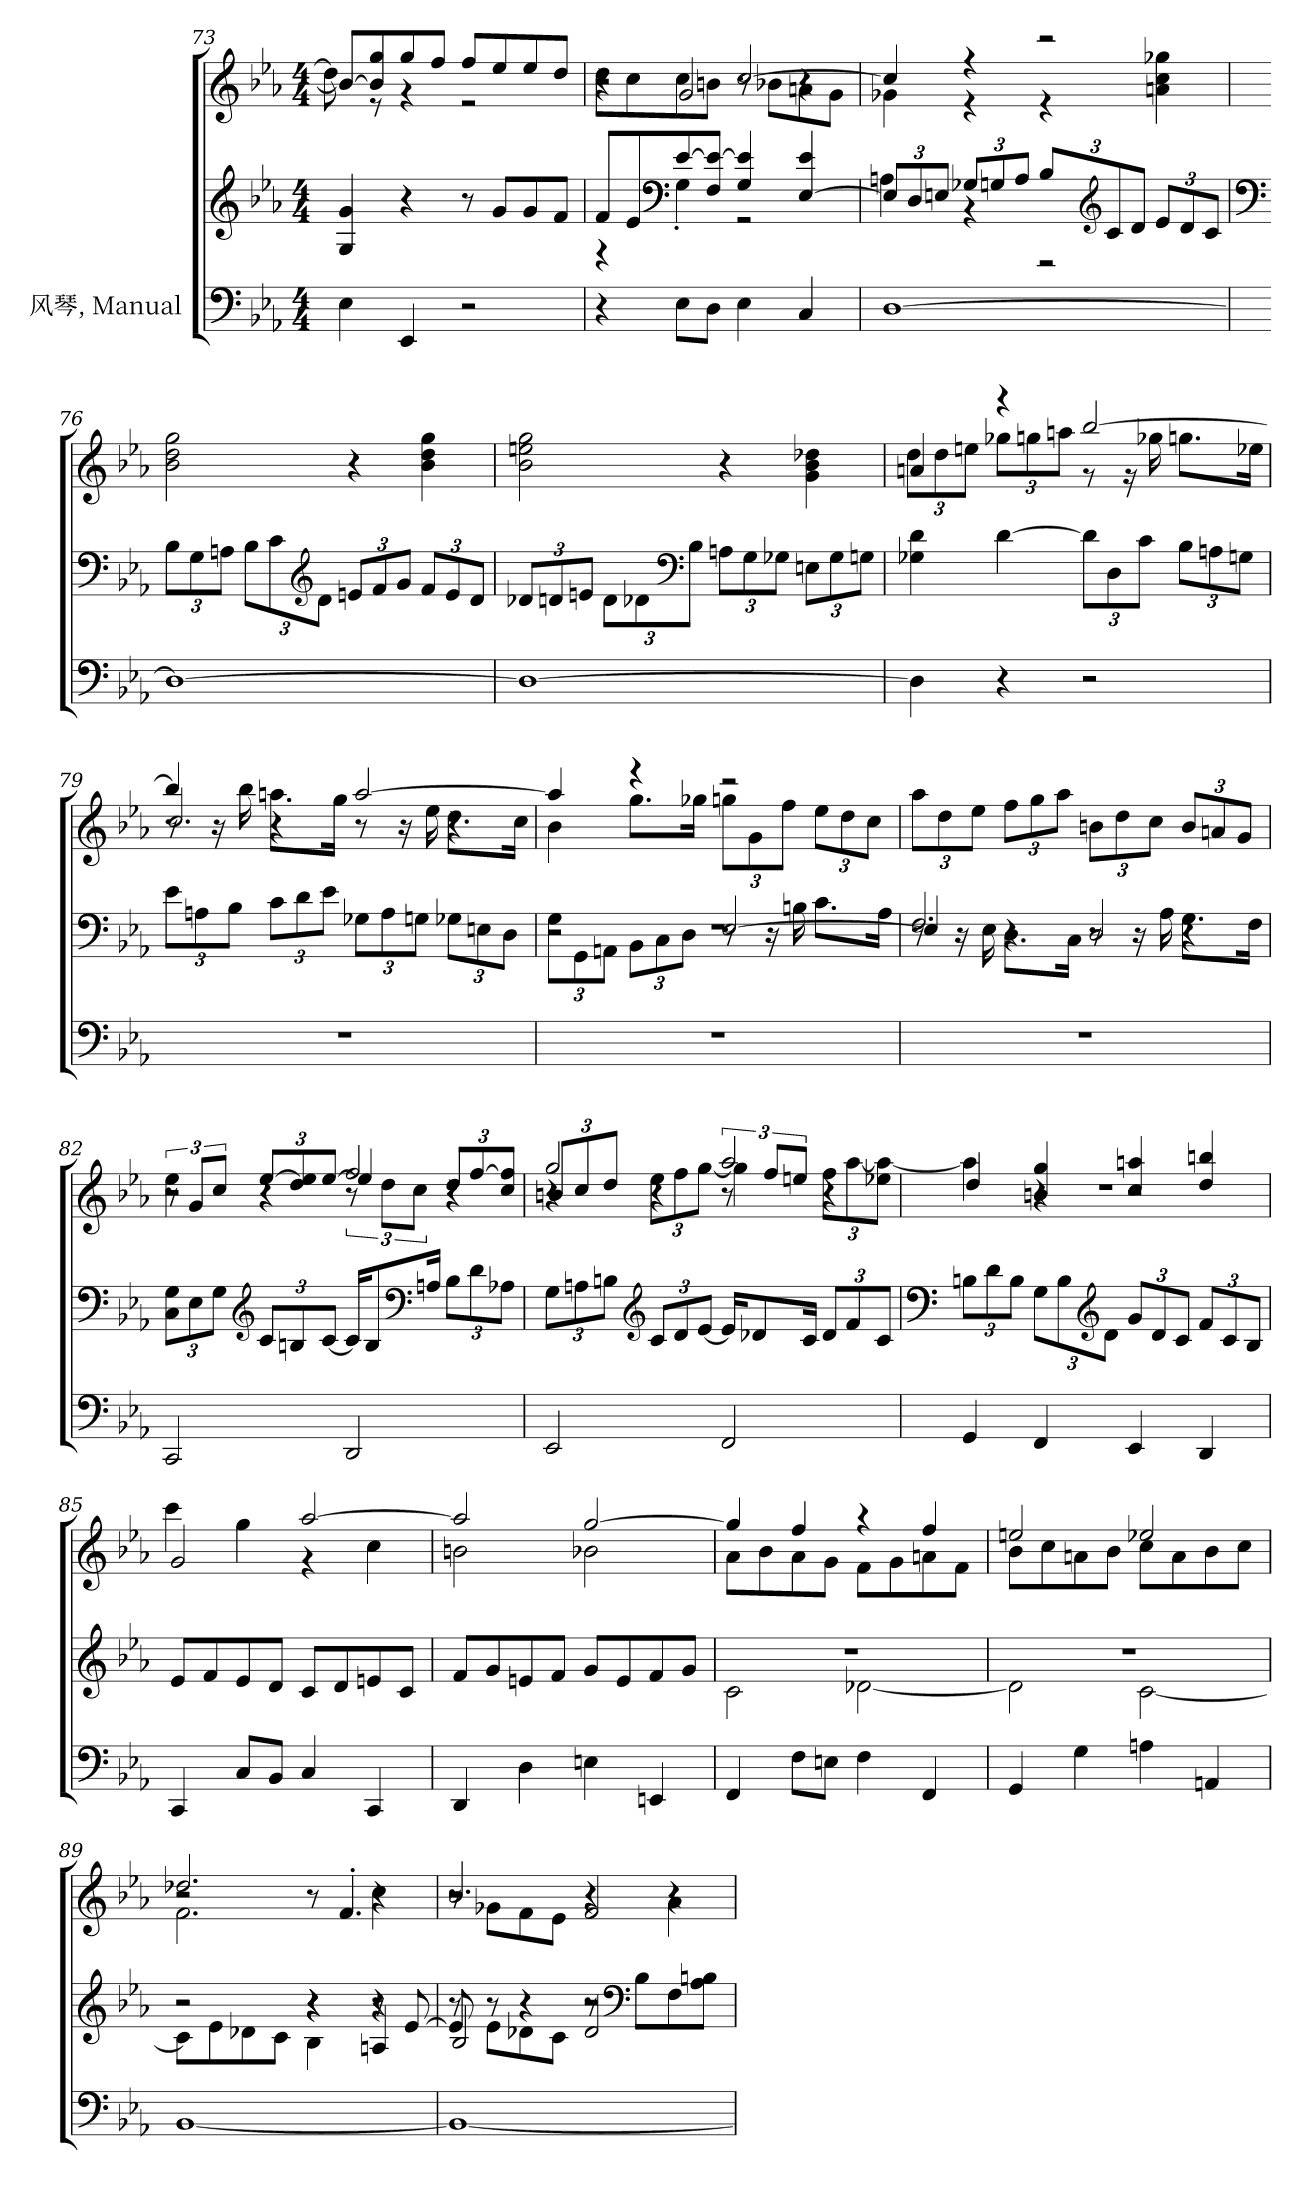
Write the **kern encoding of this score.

**kern	**kern	**kern
*part1	*part1	*part1
*staff3	*staff2	*staff1
*I"风琴, Manual	*	*
*clefF4	*clefG2	*clefG2
*k[b-e-a-]	*k[b-e-a-]	*k[b-e-a-]
*M4/4	*M4/4	*M4/4
=73	=73	=73
*	*	*^
4E-\	4G/ 4g/	8b-/L_	8dd\]
.	.	8b-/] 8gg/	8r
4EE-/	4r	8gg/	4r
.	.	8ff/J	.
2r	8r	8ff/L	2r
.	8g/L	8ee-/	.
.	8g/	8ee-/	.
.	8f/J	8dd/J	.
=74	=74	=74	=74
*	*^	*	*^
4r	8f/L	4r	2r	8dd\L	4r
.	8e-/	.	.	8cc\	.
*	*clefF4	*	*	*	*
8E-\L	[8e-/	4G'\	.	8cc\	2g/
8D\J	8F/ 8e-/_J	.	.	8bn\J	.
4E-\	4G/ 4e-/]	2r	[2cc/	8r	.
.	.	.	.	8b-X\L	.
4C/	[4E-/ 4e-/	.	.	8an\	4r
.	.	.	.	8g\J	.
*	*	*	*v	*v	*v
!!LO:LB:g=z
=75	=75	=75	=75
*	*Xbrackettup	*	*
*	*	*	*^
[1D	12E-/L]	4An\	4cc/]	4g-X\
.	12D/	.	.	.
.	12En/J	.	.	.
.	12G-X/L	4r	4r	4r
.	12Gn/	.	.	.
.	12A/J	.	.	.
.	12B-/L	2r	2r	4r
*	*clefG2	*	*	*
.	12c/	.	.	.
.	12d/J	.	.	.
.	12e-/L	.	.	4an\ 4cc\ 4gg-X\
.	12d/	.	.	.
.	12c/J	.	.	.
*	*v	*v	*	*
*	*	*v	*v
=76	=76	=76
*	*clefF4	*
1D_	12B-\L	2b-\ 2dd\ 2gg\
.	12G\	.
.	12An\J	.
.	12B-\L	.
.	12c\	.
*	*clefG2	*
.	12d\J	.
.	12en/L	4r
.	12f/	.
.	12g/J	.
.	12f/L	4b-\ 4dd\ 4gg\
.	12e/	.
.	12d/J	.
!!LO:LB:g=z
=77	=77	=77
1D_	12d-X/L	2b-\ 2een\ 2gg\
.	12dn/	.
.	12en/J	.
.	12d\L	.
.	12d-X\	.
*	*clefF4	*
.	12B-\J	.
.	12An\L	4r
.	12G\	.
.	12G-X\J	.
.	12En\L	4g\ 4b-\ 4dd-X\
.	12G-\	.
.	12Gn\J	.
=78	=78	=78
*	*	*^
*	*	*	*Xbrackettup
4D\]	4G-X\ 4d\	4an/	12dd\L
.	.	.	12dd\
.	.	.	12een\J
4r	[4d\	4r	12gg-X\L
.	.	.	12ggn\
.	.	.	12aan\J
2r	12d\L]	[2bb-/	8r
.	12D\	.	.
.	.	.	16r
.	12c\J	.	.
.	.	.	16gg-X\
.	12B-\L	.	8.ggn\L
.	12An\	.	.
.	12Gn\J	.	.
.	.	.	16ee-X\Jk
!!LO:PB:g=z
=79	=79	=79	=79
*	*	*	*^
1r	12e-\L	4bb-/]	8r	2.cc/
.	12An\	.	.	.
.	.	.	16r	.
.	12B-\J	.	.	.
.	.	.	16bb-\	.
.	12c\L	4r	8.aan\L	.
.	12d\	.	.	.
.	12e-\J	.	.	.
.	.	.	16gg\Jk	.
.	12G-X\L	[2aa/	8r	.
.	12A\	.	.	.
.	.	.	16r	.
.	12Gn\J	.	.	.
.	.	.	16ee-\	.
.	12G-X\L	.	8.dd\L	4r
.	12En\	.	.	.
.	12D\J	.	.	.
.	.	.	16cc\Jk	.
*	*	*	*v	*v
=80	=80	=80	=80
*	*^	*	*
*	*	*^	*	*
1r	1r	12G\L	2r	4aa/]	4b-\
.	.	12GG\	.	.	.
.	.	12AAn\J	.	.	.
.	.	12BB-\L	.	4r	8.gg\L
.	.	12C\	.	.	.
.	.	12D\J	.	.	.
.	.	.	.	.	16gg-X\Jk
.	.	8r	[2E-/	2r	12ggn\L
.	.	.	.	.	12g\
.	.	16r	.	.	.
.	.	.	.	.	12ff\J
.	.	16Bn\	.	.	.
.	.	8.c\L	.	.	12ee-\L
.	.	.	.	.	12dd\
.	.	.	.	.	12cc\J
.	.	16A-\Jk	.	.	.
*	*	*	*	*v	*v
!!LO:LB:g=z
=81	=81	=81	=81	=81
1r	2.F/	8r	4E-/]	12aa-\L
.	.	.	.	12dd\
.	.	16r	.	.
.	.	.	.	12ee-\J
.	.	16E-\	.	.
.	.	8.D\L	4r	12ff\L
.	.	.	.	12gg\
.	.	.	.	12aa-\J
.	.	16C\Jk	.	.
.	.	8r	2D/	12bn\L
.	.	.	.	12dd\
.	.	16r	.	.
.	.	.	.	12cc\J
.	.	16A-\	.	.
.	4r	8.G\L	.	12b/L
.	.	.	.	12an/
.	.	.	.	12g/J
.	.	16F\Jk	.	.
*	*v	*v	*v	*
=82	=82	=82
*	*	*^
*	*	*	*^
*	*	*	*	*brackettup
2CC/	12C\ 12G\L	2r	4ee-\	12r
.	12E-\	.	.	12g/L
.	12G\J	.	.	12cc/J
*	*clefG2	*	*	*
*	*	*	*	*Xbrackettup
.	12c/L	.	4r	[12ee-/L
.	12Bn/	.	.	12dd/ 12ee-/]
.	[12c/J	.	.	[12ee-/J
*	*	*	*brackettup	*
2DD/	16c/KL]	2ff/	12r	4ee-/]
.	8B/	.	.	.
.	.	.	12dd\L	.
.	.	.	12cc\J	.
*	*clefF4	*	*	*
.	16An/Jk	.	.	.
*	*	*	*	*Xbrackettup
.	12B\L	.	4r	12dd/L
.	12d\	.	.	[12ff/
.	12A-X\J	.	.	12cc/ 12ff/]J
!!LO:LB:g=z	!!	!!
=83	=83	=83	=83	=83
2EE-/	12G\L	2gg/	4r	12bn/L
.	12An\	.	.	12cc/
.	12Bn\J	.	.	12dd/J
*	*clefG2	*	*	*
.	12c/L	.	12ee-\L	4r
.	12d/	.	12ff\	.
.	[12e-/J	.	[12gg\J	.
*	*	*	*	*brackettup
2FF/	16e-/KL]	2aa-/	4gg\]	12r
.	8d-X/	.	.	.
.	.	.	.	12ff/L
.	.	.	.	12een/J
.	16c/Jk	.	.	.
*	*	*	*Xbrackettup	*
.	12d-/L	.	12ff\L	4r
.	12f/	.	[12aa-\	.
.	12c/J	.	12ee-X\ 12aa-\_J	.
=84	=84	=84	=84	=84
*	*clefF4	*	*	*
4GG/	12Bn\L	1r	4aa-\]	4dd/
.	12d\	.	.	.
.	12B\J	.	.	.
4FF/	12G\L	.	4r	4bn/ 4gg/
.	12B\	.	.	.
*	*clefG2	*	*	*
.	12d\J	.	.	.
4EE-/	12g/L	.	2r	4cc/ 4aan/
.	12d/	.	.	.
.	12c/J	.	.	.
4DD/	12f/L	.	.	4dd/ 4bbn/
.	12c/	.	.	.
.	12B/J	.	.	.
*	*	*	*v	*v
=85	=85	=85	=85
4CC/	8e-/L	2g/	4ccc\
.	8f/	.	.
8C/L	8e-/	.	4gg\
8BB-/J	8d/J	.	.
4C/	8c/L	[2aa-/	4r
.	8d/	.	.
4CC/	8en/	.	4cc\
.	8c/J	.	.
!!LO:LB:g=z	!!
=86	=86	=86	=86
4DD/	8f/L	2aa-/]	2bn\
.	8g/	.	.
4D\	8en/	.	.
.	8f/J	.	.
4En\	8g/L	[2gg/	2b-X\
.	8e/	.	.
4EEn/	8f/	.	.
.	8g/J	.	.
=87	=87	=87	=87
*	*^	*	*
4FF/	1r	2c\	4gg/]	8a-\L
.	.	.	.	8b-\
8F\L	.	.	4ff/	8a-\
8En\J	.	.	.	8g\J
4F\	.	[2d-X\	4r	8f\L
.	.	.	.	8g\
4FF/	.	.	4ff/	8an\
.	.	.	.	8f\J
=88	=88	=88	=88	=88
4GG/	1r	2d-\]	2een/	8b-\L
.	.	.	.	8cc\
4G\	.	.	.	8an\
.	.	.	.	8b-\J
4An\	.	[2c\	2ee-X/	8cc\L
.	.	.	.	8a\
4AAn/	.	.	.	8b-\
.	.	.	.	8cc\J
=89	=89	=89	=89	=89
*	*	*^	*	*^
[1BB-	2r	8c\L]	2r	2.dd-X/	2.f\	2r
.	.	8e-\	.	.	.	.
.	.	8d-X\	.	.	.	.
.	.	8c\J	.	.	.	.
.	4r	4B-\	4r	.	.	8r
.	.	.	.	.	.	4.f'/
.	8r	4r	4An/	4r	4cc\	.
.	[8e-/	.	.	.	.	.
!!LO:PB:g=z	!!	!!
=90	=90	=90	=90	=90	=90	=90
1BB-_	8e-/]	8r	2B-/	2.b-/	8r	2r
.	8r	8e-\L	.	.	8g-X\L	.
.	4r	8d-X\	.	.	8f\	.
.	.	8c\J	.	.	8e-\J	.
.	2r	8r	2d-/	.	4r	2f/
*	*clefF4	*	*	*	*	*
.	.	8B-\L	.	.	.	.
.	.	8F\	.	4r	4a-\	.
.	.	8A-\ 8Bn\J	.	.	.	.
*	*v	*v	*v	*	*	*
*	*	*v	*v	*v
=	=	=
*-	*-	*-
